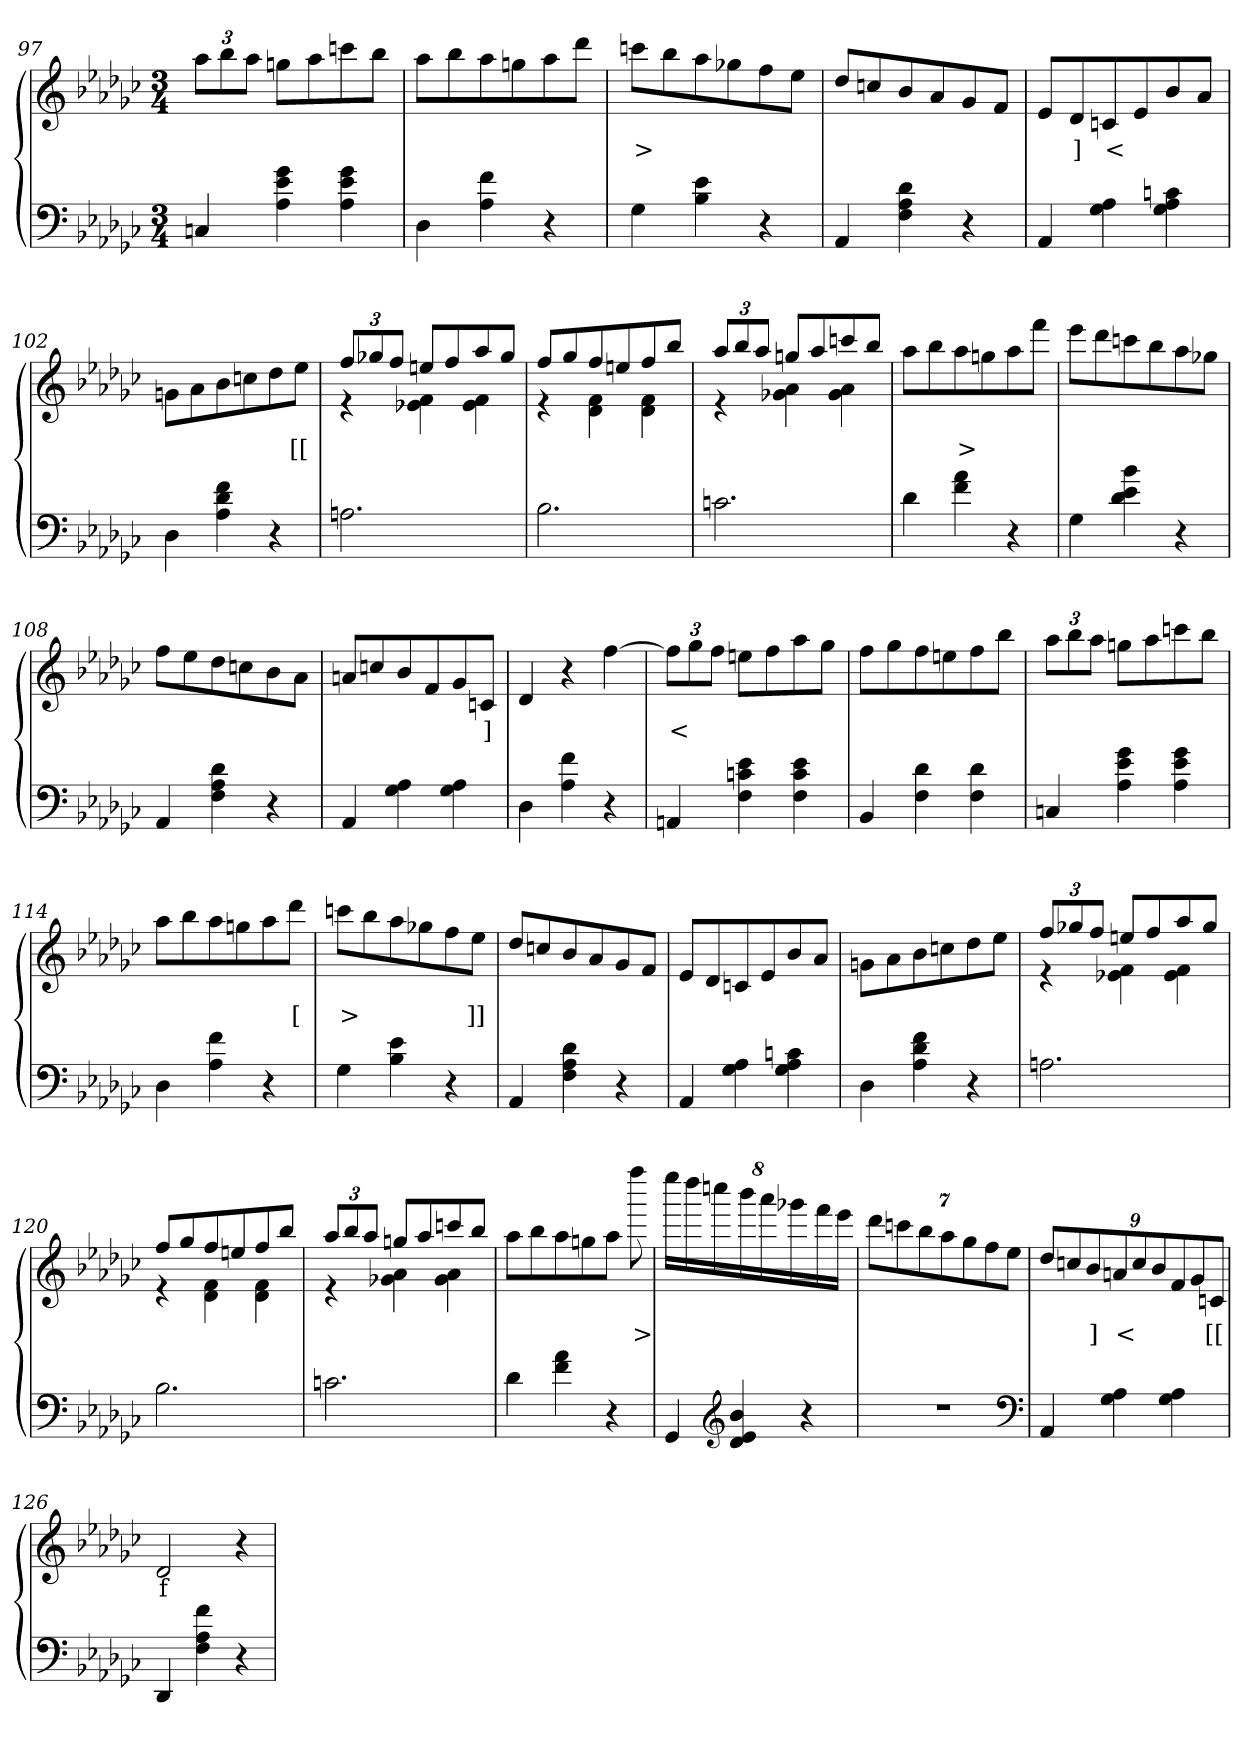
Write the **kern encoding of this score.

**kern	**kern	**text
*part2	*part1	*part1
*staff2	*staff1	*staff1
*clefF4	*clefG2	*
*k[b-e-a-d-g-c-]	*k[b-e-a-d-g-c-]	*
*M3/4	*M3/4	*
=97	=97	=97
4Cn/	12aa-L	.
.	12bb-	.
.	12aa-J	.
4g- 4e- 4A-	8ggnL	.
.	8aa-	.
4g- 4e- 4A-	8cccn	.
.	8bb-J	.
=98	=98	=98
4D-	8aa-L	.
.	8bb-	.
4f 4A-	8aa-	.
.	8ggn	.
4r	8aa-	.
.	8ddd-J	.
=99	=99	=99
4G-	8cccnL	>
.	8bb-	.
4e- 4B-	8aa-	.
.	8gg-X	.
4r	8ff	.
.	8ee-J	.
=100	=100	=100
4AA-	8dd-L	.
.	8ccn	.
4d- 4A- 4F	8b-	.
.	8a-	.
4r	8g-	.
.	8fJ	.
=101	=101	=101
4AA-	8e-L	.
.	8d-	]
4A- 4G-	8cn	<
.	8e-	.
4cn 4A- 4G-	8b-	.
.	8a-J	.
=102	=102	=102
4D-	8gnL	.
.	8a-	.
4f 4d- 4A-	8b-	.
.	8ccn	.
4r	8dd-	.
.	8ee-J	[[
=103	=103	=103
*	*^	*
2.An	12ffL	4r	.
.	12gg-X	.	.
.	12ffJ	.	.
.	8eenL	4f 4e-X	.
.	8ff	.	.
.	8aa-	4f 4e-	.
.	8gg-J	.	.
=104	=104	=104	=104
2.B-	8ffL	4r	.
.	8gg-	.	.
.	8ff	4f 4d-	.
.	8een	.	.
.	8ff	4f 4d-	.
.	8bb-J	.	.
=105	=105	=105	=105
2.cn	12aa-L	4r	.
.	12bb-	.	.
.	12aa-J	.	.
.	8ggnL	4a- 4g-X	.
.	8aa-	.	.
.	8cccn	4a- 4g-	.
.	8bb-J	.	.
*	*v	*v	*
=106	=106	=106
4d-	8aa-L	.
.	8bb-	.
4a-\ 4f\	8aa-	>
.	8ggn	.
4r	8aa-	.
.	8fffJ	.
=107	=107	=107
4G-	8eee-L	.
.	8ddd-	.
4b-\ 4e-\ 4d-\	8cccn	.
.	8bb-	.
4r	8aa-	.
.	8gg-XJ	.
=108	=108	=108
4AA-	8ff\L	.
.	8ee-	.
4d- 4A- 4F	8dd-	.
.	8ccn	.
4r	8b-\	.
.	8a-J	.
=109	=109	=109
4AA-	8anL	.
.	8ccn	.
4A- 4G-	8b-	.
.	8f	.
4A- 4G-	8g-	.
.	8cJ	]
=110	=110	=110
4D-	4d-	.
4f 4A-	4r	.
4r	[4ff	.
=111	=111	=111
4AAn	12ffL]	<
.	12gg-	.
.	12ffJ	.
4e- 4cn 4F	8eenL	.
.	8ff	.
4e- 4c 4F	8aa-	.
.	8gg-J	.
=112	=112	=112
4BB-	8ffL	.
.	8gg-	.
4d- 4F	8ff	.
.	8een	.
4d- 4F	8ff	.
.	8bb-J	.
=113	=113	=113
4Cn/	12aa-L	.
.	12bb-	.
.	12aa-J	.
4g- 4e- 4A-	8ggnL	.
.	8aa-	.
4g- 4e- 4A-	8cccn	.
.	8bb-J	.
=114	=114	=114
4D-	8aa-L	.
.	8bb-	.
4f 4A-	8aa-	.
.	8ggn	.
4r	8aa-	.
.	8ddd-J	[
=115	=115	=115
4G-	8cccnL	>
.	8bb-	.
4e- 4B-	8aa-	.
.	8gg-X	.
4r	8ff	.
.	8ee-J	]]
=116	=116	=116
4AA-	8dd-L	.
.	8ccn	.
4d- 4A- 4F	8b-	.
.	8a-	.
4r	8g-	.
.	8fJ	.
=117	=117	=117
4AA-	8e-L	.
.	8d-	.
4A- 4G-	8cn	.
.	8e-	.
4cn 4A- 4G-	8b-	.
.	8a-J	.
=118	=118	=118
4D-	8gnL	.
.	8a-	.
4f 4d- 4A-	8b-	.
.	8ccn	.
4r	8dd-	.
.	8ee-J	.
=119	=119	=119
*	*^	*
2.An	12ffL	4r	.
.	12gg-X	.	.
.	12ffJ	.	.
.	8eenL	4f 4e-X	.
.	8ff	.	.
.	8aa-	4f 4e-	.
.	8gg-J	.	.
=120	=120	=120	=120
2.B-	8ffL	4r	.
.	8gg-	.	.
.	8ff	4f 4d-	.
.	8een	.	.
.	8ff	4f 4d-	.
.	8bb-J	.	.
=121	=121	=121	=121
2.cn	12aa-L	4r	.
.	12bb-	.	.
.	12aa-J	.	.
.	8ggnL	4a- 4g-X	.
.	8aa-	.	.
.	8cccn	4a- 4g-	.
.	8bb-J	.	.
*	*v	*v	*
=122	=122	=122
4d-	8aa-L	.
.	8bb-	.
4a-\ 4f\	8aa-	.
.	8ggn	.
4r	8aa-J	.
.	8ffff	>
=123	=123	=123
4GG-	32%3eeee-L	.
.	32%3dddd-	.
.	32%3ccccn	.
*clefG2	*	*
4b- 4e- 4d-	.	.
.	32%3bbb-	.
.	32%3aaa-	.
.	32%3ggg-X	.
4r	.	.
.	32%3fff	.
.	32%3eee-J	.
=124	=124	=124
2.r	28%3ddd-L	.
.	28%3cccn	.
.	28%3bb-	.
.	28%3aa-	.
.	28%3gg-	.
.	28%3ff	.
.	28%3ee-J	.
*clefF4	*	*
=125	=125	=125
4AA-	12dd-L	.
.	12ccn	.
.	12b-	]
4A- 4G-	12an	<
.	12cc	.
.	12b-	.
4A- 4G-	12f	.
.	12g-	.
.	12cJ	[[
=126	=126	=126
4DD-	2d-	f
4f 4A- 4F	.	.
4r	4r	.
=	=	=
*-	*-	*-
